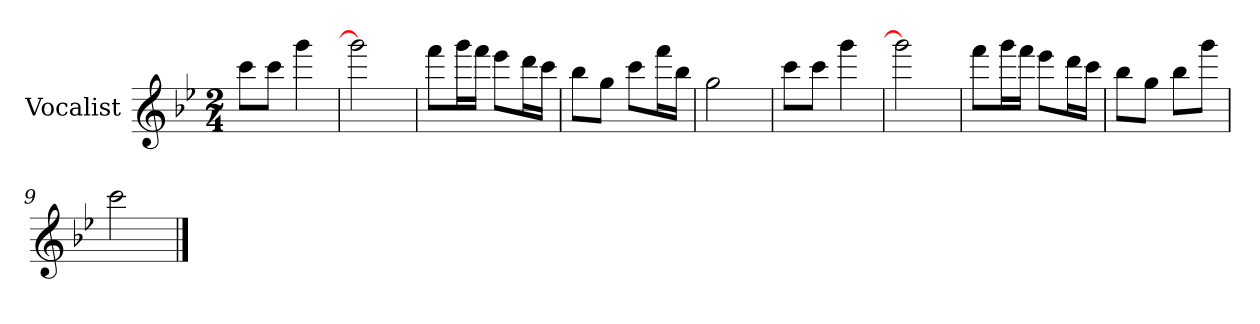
**kern
*part1
*staff1
*I"Vocalist
*k[b-e-]
*B-:
*M2/4
=
8cccL
8cccJ
4ggg
=1
2ggg]
=2
8fffL
16gggL
16fffJJ
8eee-L
16dddL
16cccJJ
=3
8bb-L
8ggJ
8cccL
16fffL
16bb-JJ
=4
2gg
=5
8cccL
8cccJ
4ggg
=6
2ggg]
=7
8fffL
16gggL
16fffJJ
8eee-L
16dddL
16cccJJ
=8
8bb-L
8ggJ
8bb-L
8gggJ
=9
2ccc
==
*-
